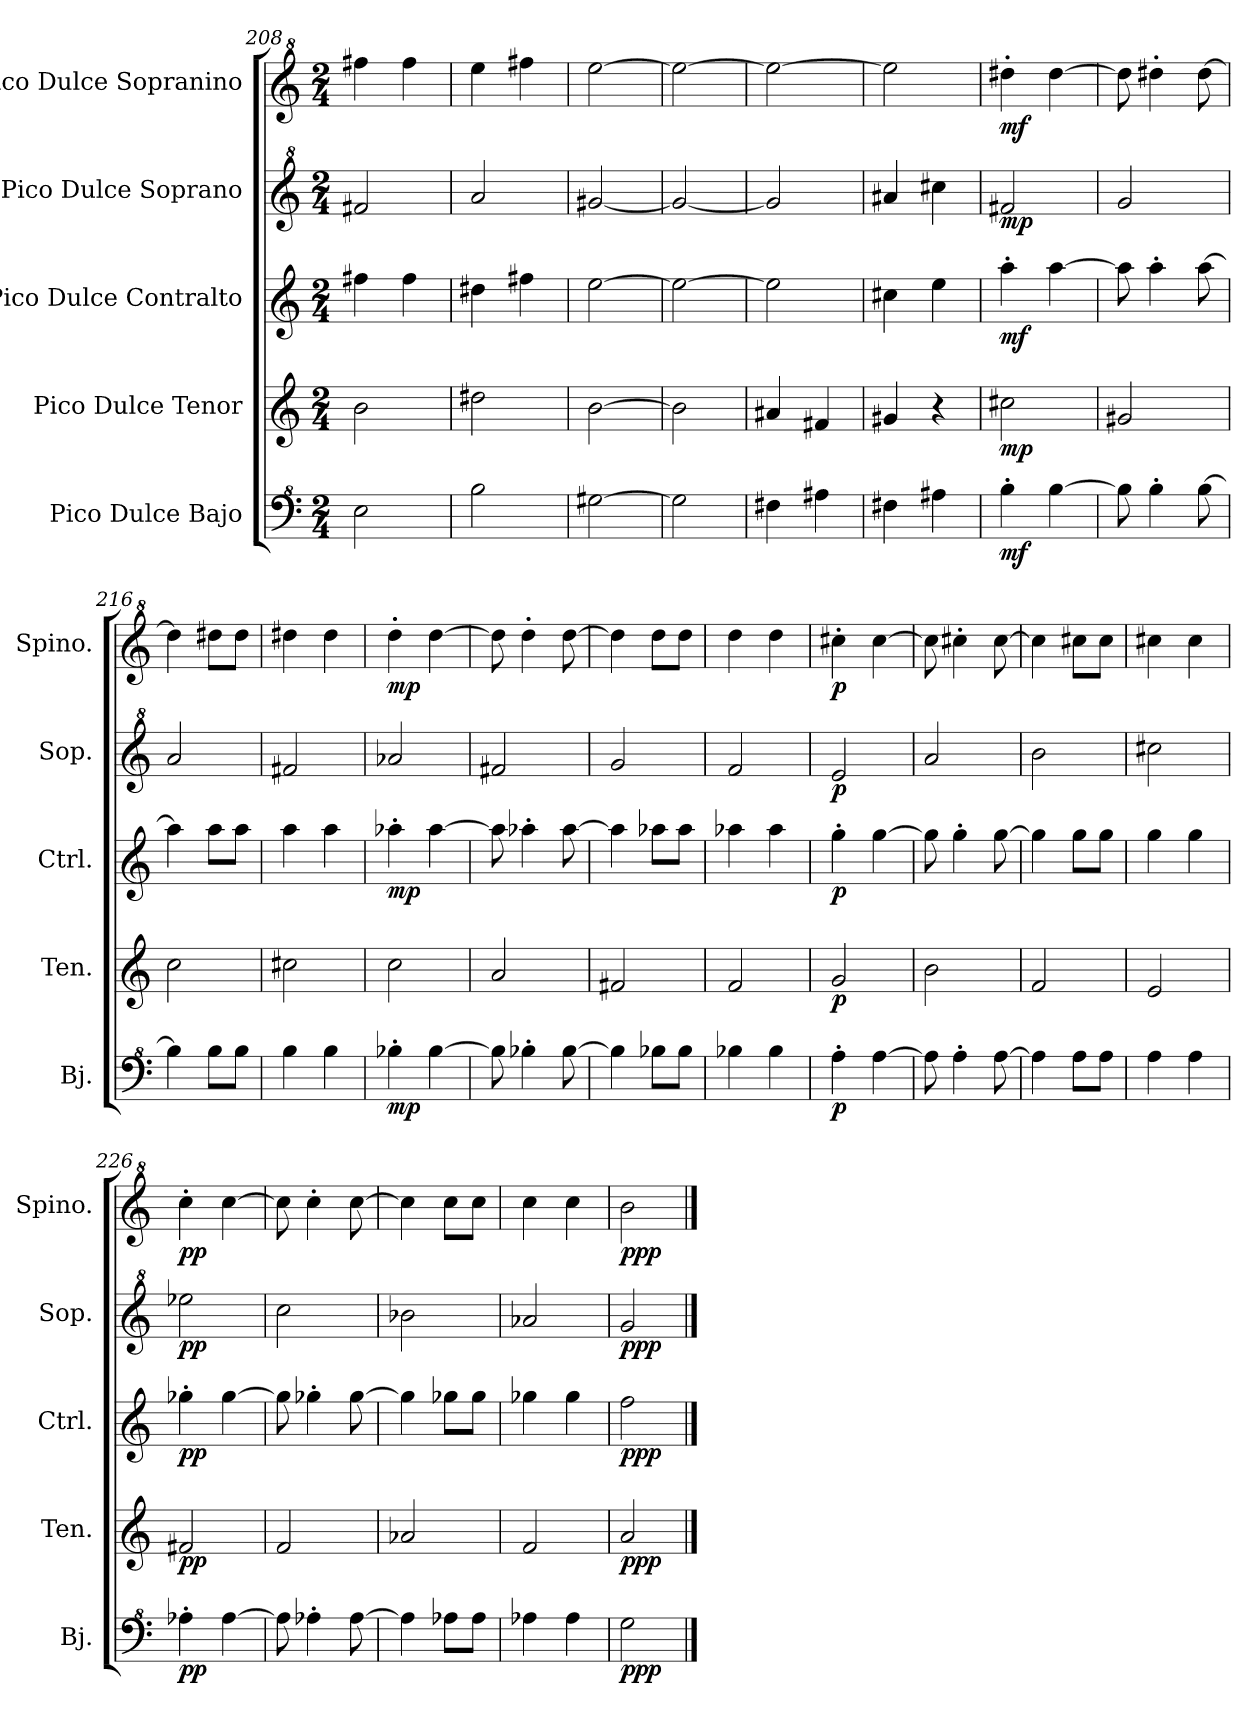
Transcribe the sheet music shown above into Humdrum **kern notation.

**kern	**dynam	**kern	**dynam	**kern	**dynam	**kern	**dynam	**kern	**dynam
*part5	*part5	*part4	*part4	*part3	*part3	*part2	*part2	*part1	*part1
*staff5	*staff5	*staff4	*staff4	*staff3	*staff3	*staff2	*staff2	*staff1	*staff1
*I"Pico Dulce Bajo	*	*I"Pico Dulce Tenor	*	*I"Pico Dulce Contralto	*	*I"Pico Dulce Soprano	*	*I"Pico Dulce Sopranino	*
*I'Bj.	*	*I'Ten.	*	*I'Ctrl.	*	*I'Sop.	*	*I'Spino.	*
*clefF^4	*	*clefG2	*	*clefG2	*	*clefG^2	*	*clefG^2	*
*k[]	*	*k[]	*	*k[]	*	*k[]	*	*k[]	*
*M2/4	*	*M2/4	*	*M2/4	*	*M2/4	*	*M2/4	*
=208	=208	=208	=208	=208	=208	=208	=208	=208	=208
2e\	.	2b\	.	4ff#X\	.	2ff#X/	.	4fff#X\	.
.	.	.	.	4ff#\	.	.	.	4fff#\	.
=209	=209	=209	=209	=209	=209	=209	=209	=209	=209
2b\	.	2dd#X\	.	4dd#X\	.	2aa/	.	4eee\	.
.	.	.	.	4ff#X\	.	.	.	4fff#X\	.
=210	=210	=210	=210	=210	=210	=210	=210	=210	=210
[2g#X\	.	[2b\	.	[2ee\	.	[2gg#X/	.	[2eee\	.
=211	=211	=211	=211	=211	=211	=211	=211	=211	=211
2g#\]	.	2b\]	.	2ee\_	.	2gg#/_	.	2eee\_	.
=212	=212	=212	=212	=212	=212	=212	=212	=212	=212
4f#X\	.	4a#X/	.	2ee\]	.	2gg#/]	.	2eee\_	.
4a#X\	.	4f#X/	.	.	.	.	.	.	.
=213	=213	=213	=213	=213	=213	=213	=213	=213	=213
4f#X\	.	4g#X/	.	4cc#X\	.	4aa#X/	.	2eee\]	.
4a#X\	.	4r	.	4ee\	.	4ccc#X\	.	.	.
!!LO:LB:g=z
=214	=214	=214	=214	=214	=214	=214	=214	=214	=214
!	!LO:DY:b	!	!LO:DY:b	!	!LO:DY:b	!	!LO:DY:b	!	!LO:DY:b
4b'\	mf	2cc#X\	mp	4aa'\	mf	2ff#X/	mp	4ddd#X'\	mf
[4b\	.	.	.	[4aa\	.	.	.	[4ddd#\	.
=215	=215	=215	=215	=215	=215	=215	=215	=215	=215
8b\]	.	2g#X/	.	8aa\]	.	2gg/	.	8ddd#\]	.
4b'\	.	.	.	4aa'\	.	.	.	4ddd#X'\	.
[8b\	.	.	.	[8aa\	.	.	.	[8ddd#\	.
=216	=216	=216	=216	=216	=216	=216	=216	=216	=216
4b\]	.	2cc\	.	4aa\]	.	2aa/	.	4ddd#\]	.
8b\L	.	.	.	8aa\L	.	.	.	8ddd#X\L	.
8b\J	.	.	.	8aa\J	.	.	.	8ddd#\J	.
=217	=217	=217	=217	=217	=217	=217	=217	=217	=217
4b\	.	2cc#X\	.	4aa\	.	2ff#X/	.	4ddd#X\	.
4b\	.	.	.	4aa\	.	.	.	4ddd#\	.
=218	=218	=218	=218	=218	=218	=218	=218	=218	=218
!	!LO:DY:b	!	!	!	!LO:DY:b	!	!	!	!LO:DY:b
4b-X'\	mp	2cc\	.	4aa-X'\	mp	2aa-X/	.	4ddd'\	mp
[4b-\	.	.	.	[4aa-\	.	.	.	[4ddd\	.
=219	=219	=219	=219	=219	=219	=219	=219	=219	=219
8b-\]	.	2a/	.	8aa-\]	.	2ff#X/	.	8ddd\]	.
4b-X'\	.	.	.	4aa-X'\	.	.	.	4ddd'\	.
[8b-\	.	.	.	[8aa-\	.	.	.	[8ddd\	.
=220	=220	=220	=220	=220	=220	=220	=220	=220	=220
4b-\]	.	2f#X/	.	4aa-\]	.	2gg/	.	4ddd\]	.
8b-X\L	.	.	.	8aa-X\L	.	.	.	8ddd\L	.
8b-\J	.	.	.	8aa-\J	.	.	.	8ddd\J	.
=221	=221	=221	=221	=221	=221	=221	=221	=221	=221
4b-X\	.	2f/	.	4aa-X\	.	2ff/	.	4ddd\	.
4b-\	.	.	.	4aa-\	.	.	.	4ddd\	.
=222	=222	=222	=222	=222	=222	=222	=222	=222	=222
!	!LO:DY:b	!	!LO:DY:b	!	!LO:DY:b	!	!LO:DY:b	!	!LO:DY:b
4a'\	p	2g/	p	4gg'\	p	2ee/	p	4ccc#X'\	p
[4a\	.	.	.	[4gg\	.	.	.	[4ccc#\	.
=223	=223	=223	=223	=223	=223	=223	=223	=223	=223
8a\]	.	2b\	.	8gg\]	.	2aa/	.	8ccc#\]	.
4a'\	.	.	.	4gg'\	.	.	.	4ccc#X'\	.
[8a\	.	.	.	[8gg\	.	.	.	[8ccc#\	.
!!LO:PB:g=z
=224	=224	=224	=224	=224	=224	=224	=224	=224	=224
4a\]	.	2f/	.	4gg\]	.	2bb\	.	4ccc#\]	.
8a\L	.	.	.	8gg\L	.	.	.	8ccc#X\L	.
8a\J	.	.	.	8gg\J	.	.	.	8ccc#\J	.
=225	=225	=225	=225	=225	=225	=225	=225	=225	=225
4a\	.	2e/	.	4gg\	.	2ccc#X\	.	4ccc#X\	.
4a\	.	.	.	4gg\	.	.	.	4ccc#\	.
=226	=226	=226	=226	=226	=226	=226	=226	=226	=226
!	!LO:DY:b	!	!LO:DY:b	!	!LO:DY:b	!	!LO:DY:b	!	!LO:DY:b
4a-X'\	pp	2f#X/	pp	4gg-X'\	pp	2eee-X\	pp	4ccc'\	pp
[4a-\	.	.	.	[4gg-\	.	.	.	[4ccc\	.
=227	=227	=227	=227	=227	=227	=227	=227	=227	=227
8a-\]	.	2f/	.	8gg-\]	.	2ccc\	.	8ccc\]	.
4a-X'\	.	.	.	4gg-X'\	.	.	.	4ccc'\	.
[8a-\	.	.	.	[8gg-\	.	.	.	[8ccc\	.
=228	=228	=228	=228	=228	=228	=228	=228	=228	=228
4a-\]	.	2a-X/	.	4gg-\]	.	2bb-X\	.	4ccc\]	.
8a-X\L	.	.	.	8gg-X\L	.	.	.	8ccc\L	.
8a-\J	.	.	.	8gg-\J	.	.	.	8ccc\J	.
=229	=229	=229	=229	=229	=229	=229	=229	=229	=229
4a-X\	.	2f/	.	4gg-X\	.	2aa-X/	.	4ccc\	.
4a-\	.	.	.	4gg-\	.	.	.	4ccc\	.
=230	=230	=230	=230	=230	=230	=230	=230	=230	=230
!	!LO:DY:b	!	!LO:DY:b	!	!LO:DY:b	!	!LO:DY:b	!	!LO:DY:b
2g\	ppp	2a/	ppp	2ff\	ppp	2gg/	ppp	2bb\	ppp
==	==	==	==	==	==	==	==	==	==
*-	*-	*-	*-	*-	*-	*-	*-	*-	*-
